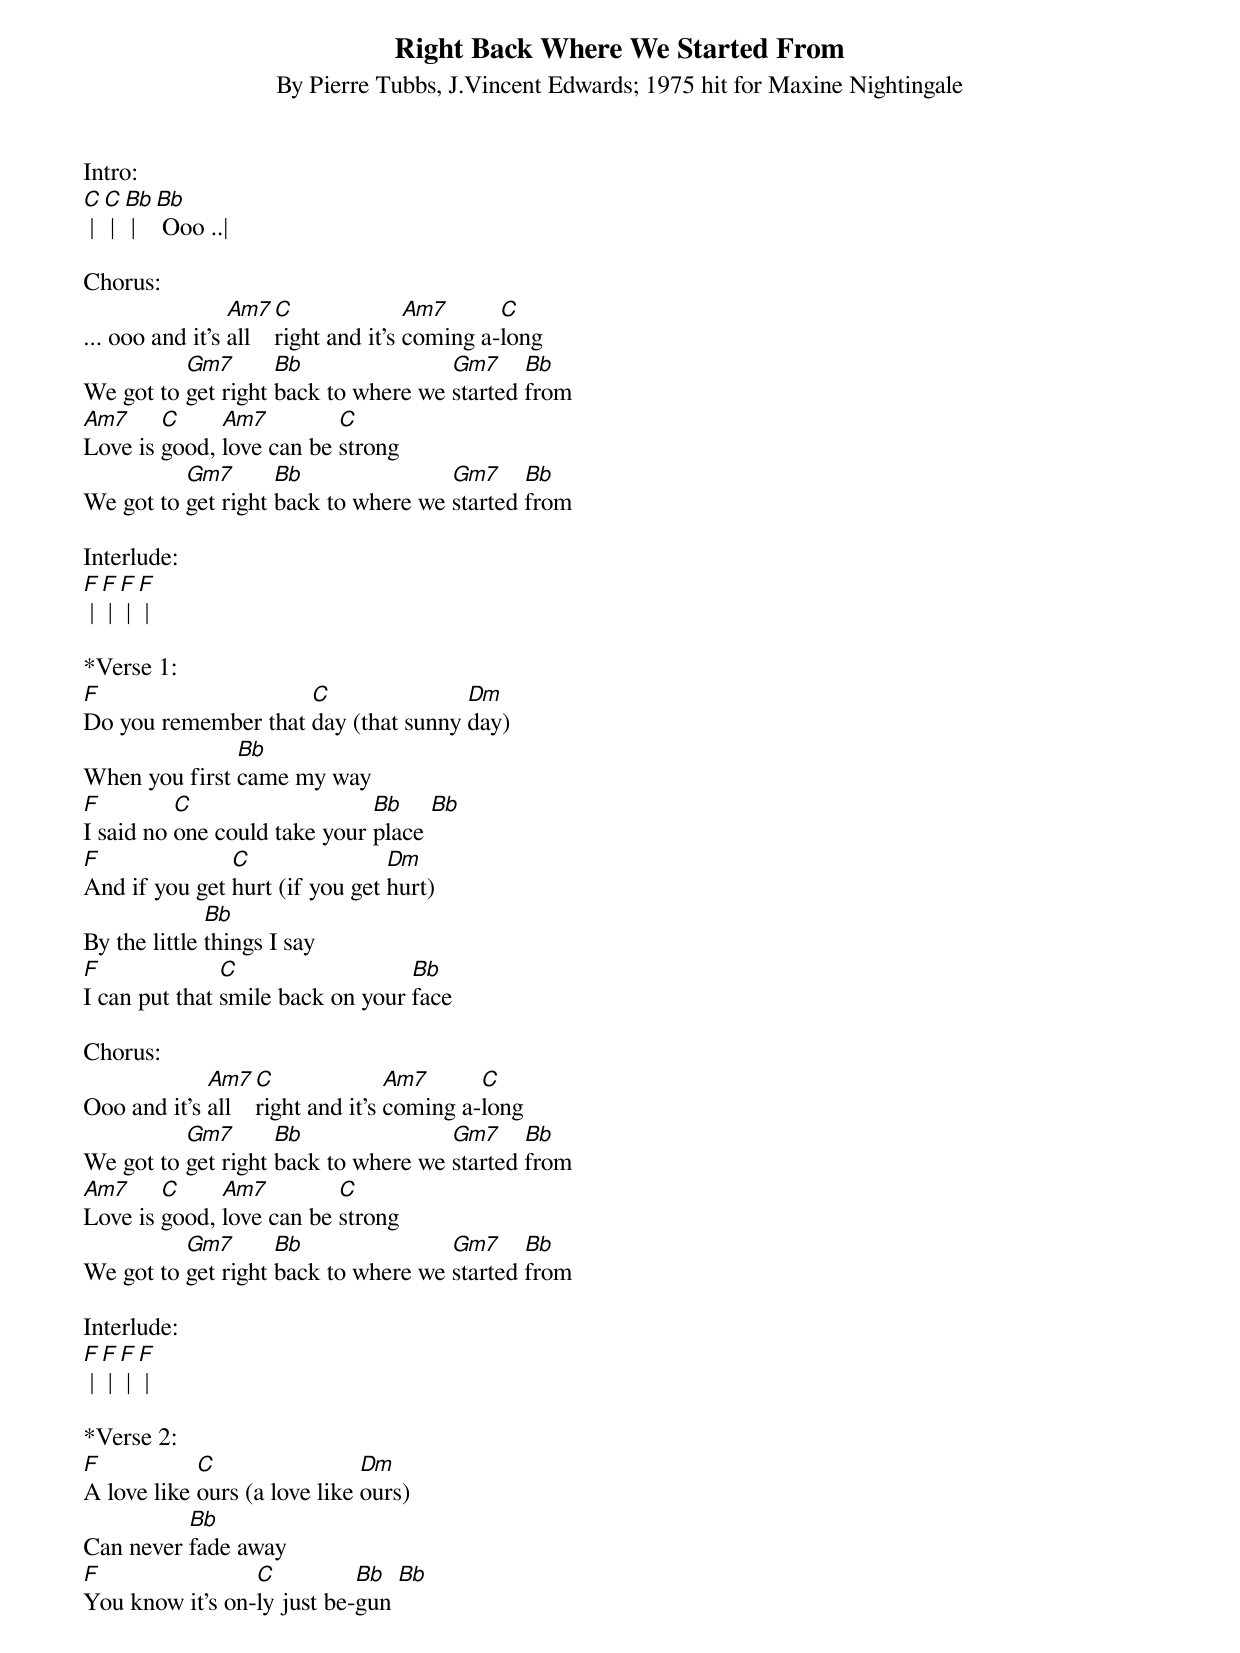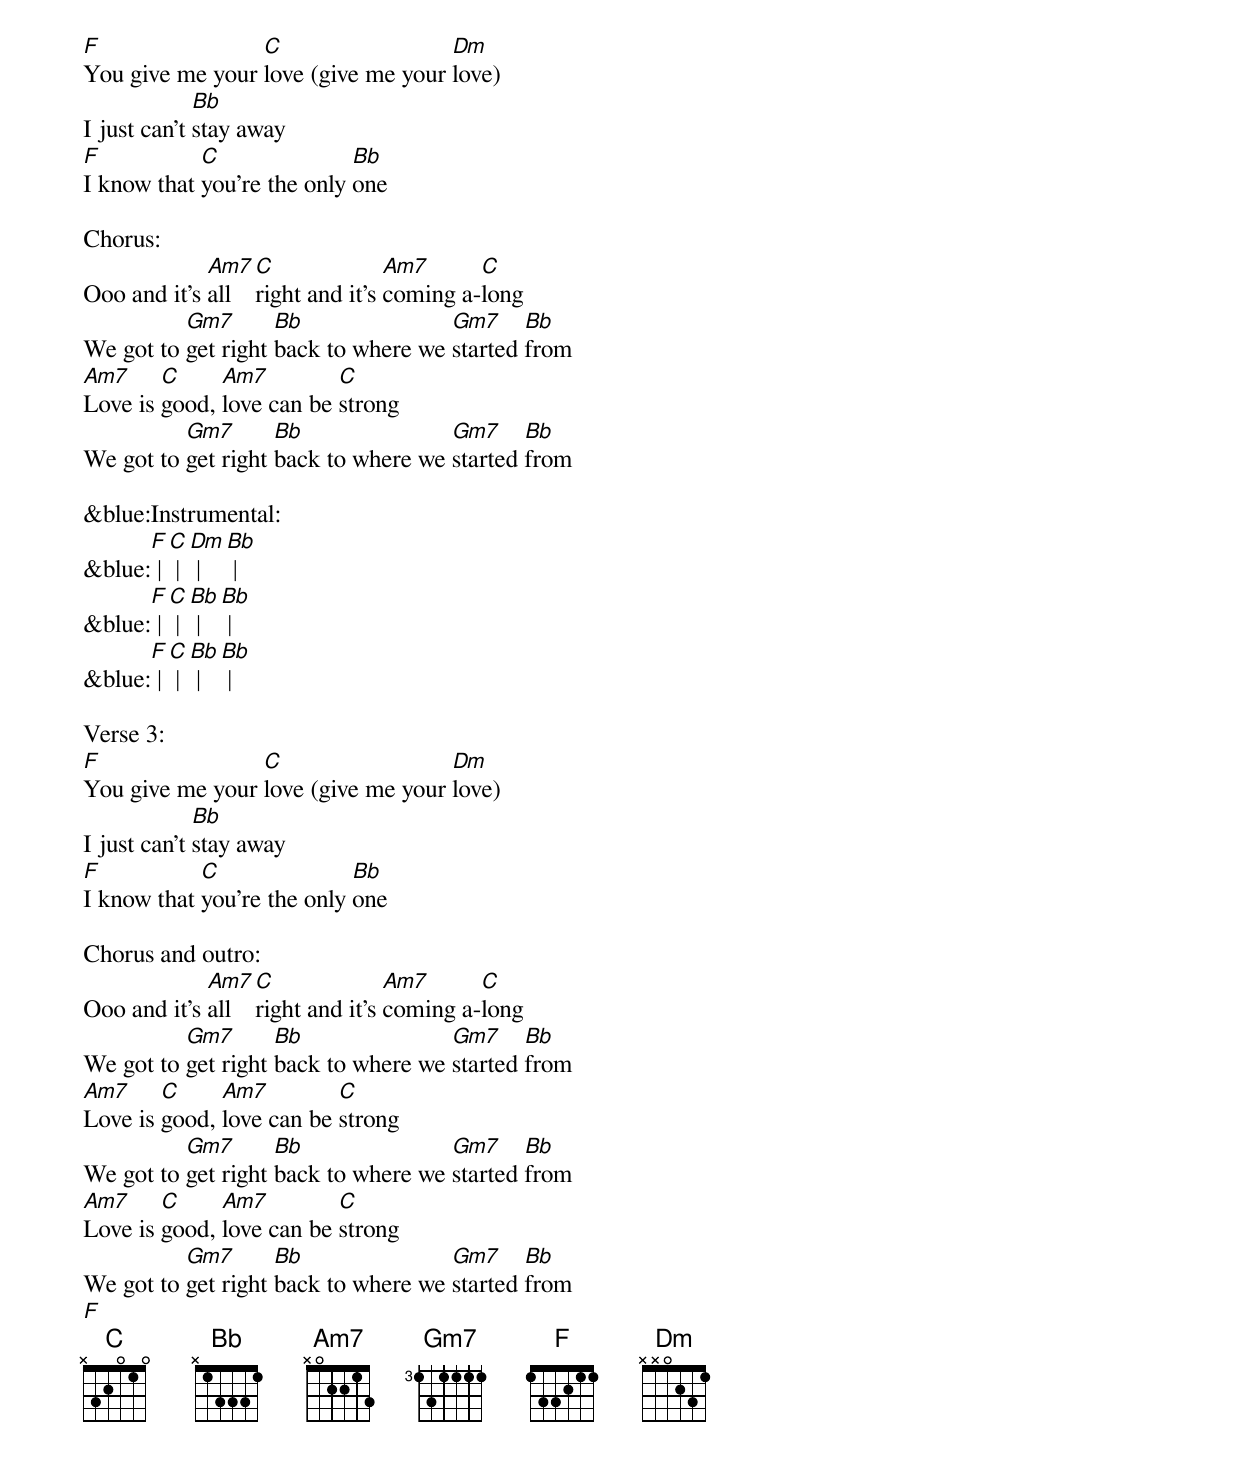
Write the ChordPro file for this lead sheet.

{title:Right Back Where We Started From}
{subtitle:By Pierre Tubbs, J.Vincent Edwards; 1975 hit for Maxine Nightingale}
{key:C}

Intro:
[C] |[C] |[Bb] |[Bb] Ooo ..|

Chorus:
... ooo and it's [Am7]all [C]right and it's [Am7]coming a-[C]long
We got to [Gm7]get right [Bb]back to where we [Gm7]started [Bb]from
[Am7]Love is [C]good, [Am7]love can be [C]strong
We got to [Gm7]get right [Bb]back to where we [Gm7]started [Bb]from

Interlude:
[F] | [F] |[F] |[F] |

*Verse 1:
[F]Do you remember that [C]day (that sunny [Dm]day)
When you first [Bb]came my way
[F]I said no [C]one could take your [Bb]place [Bb]
[F]And if you get [C]hurt (if you get [Dm]hurt)
By the little [Bb]things I say
[F]I can put that [C]smile back on your [Bb]face

Chorus:
Ooo and it's [Am7]all [C]right and it's [Am7]coming a-[C]long
We got to [Gm7]get right [Bb]back to where we [Gm7]started [Bb]from
[Am7]Love is [C]good, [Am7]love can be [C]strong
We got to [Gm7]get right [Bb]back to where we [Gm7]started [Bb]from

Interlude:
[F] | [F] |[F] |[F] |

*Verse 2:
[F]A love like [C]ours (a love like [Dm]ours)
Can never [Bb]fade away
[F]You know it's on-[C]ly just be-[Bb]gun [Bb]
[F]You give me your [C]love (give me your [Dm]love)
I just can't [Bb]stay away
[F]I know that [C]you're the only [Bb]one

Chorus:
Ooo and it's [Am7]all [C]right and it's [Am7]coming a-[C]long
We got to [Gm7]get right [Bb]back to where we [Gm7]started [Bb]from
[Am7]Love is [C]good, [Am7]love can be [C]strong
We got to [Gm7]get right [Bb]back to where we [Gm7]started [Bb]from

&blue:Instrumental:
&blue:[F] |[C] |[Dm] |[Bb] |
&blue:[F] |[C] |[Bb] |[Bb] |
&blue:[F] |[C] |[Bb] |[Bb] |

Verse 3:
[F]You give me your [C]love (give me your [Dm]love)
I just can't [Bb]stay away
[F]I know that [C]you're the only [Bb]one

Chorus and outro:
Ooo and it's [Am7]all [C]right and it's [Am7]coming a-[C]long
We got to [Gm7]get right [Bb]back to where we [Gm7]started [Bb]from
[Am7]Love is [C]good, [Am7]love can be [C]strong
We got to [Gm7]get right [Bb]back to where we [Gm7]started [Bb]from
[Am7]Love is [C]good, [Am7]love can be [C]strong
We got to [Gm7]get right [Bb]back to where we [Gm7]started [Bb]from
[F]
